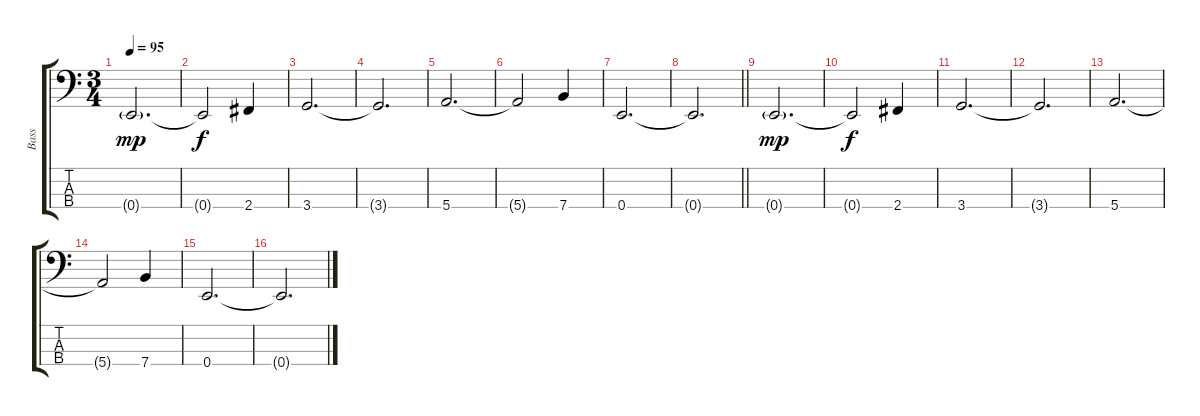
\track ("Bass" "Bass") {instrument electricbassfinger}
\staff {score tabs}
\tuning (G2 D2 A1 E1) {hide}
\ts (3 4)
\tempo 95
\clef f4
\ks c
0.4{g}.2{d dy mp} |
0.4{t}.2{dy f} 2.4.4 |
3.4.2{d} |
3.4{t}.2{d} |
5.4.2{d} |
5.4{t}.2 7.4.4 |
0.4.2{d} |
\barLineRight lightlight
0.4{t}.2{d} |
0.4{g}.2{d dy mp} |
0.4{t}.2{dy f} 2.4.4 |
3.4.2{d} |
3.4{t}.2{d} |
5.4.2{d} |
5.4{t}.2 7.4.4 |
0.4.2{d} |
0.4{t}.2{d}
